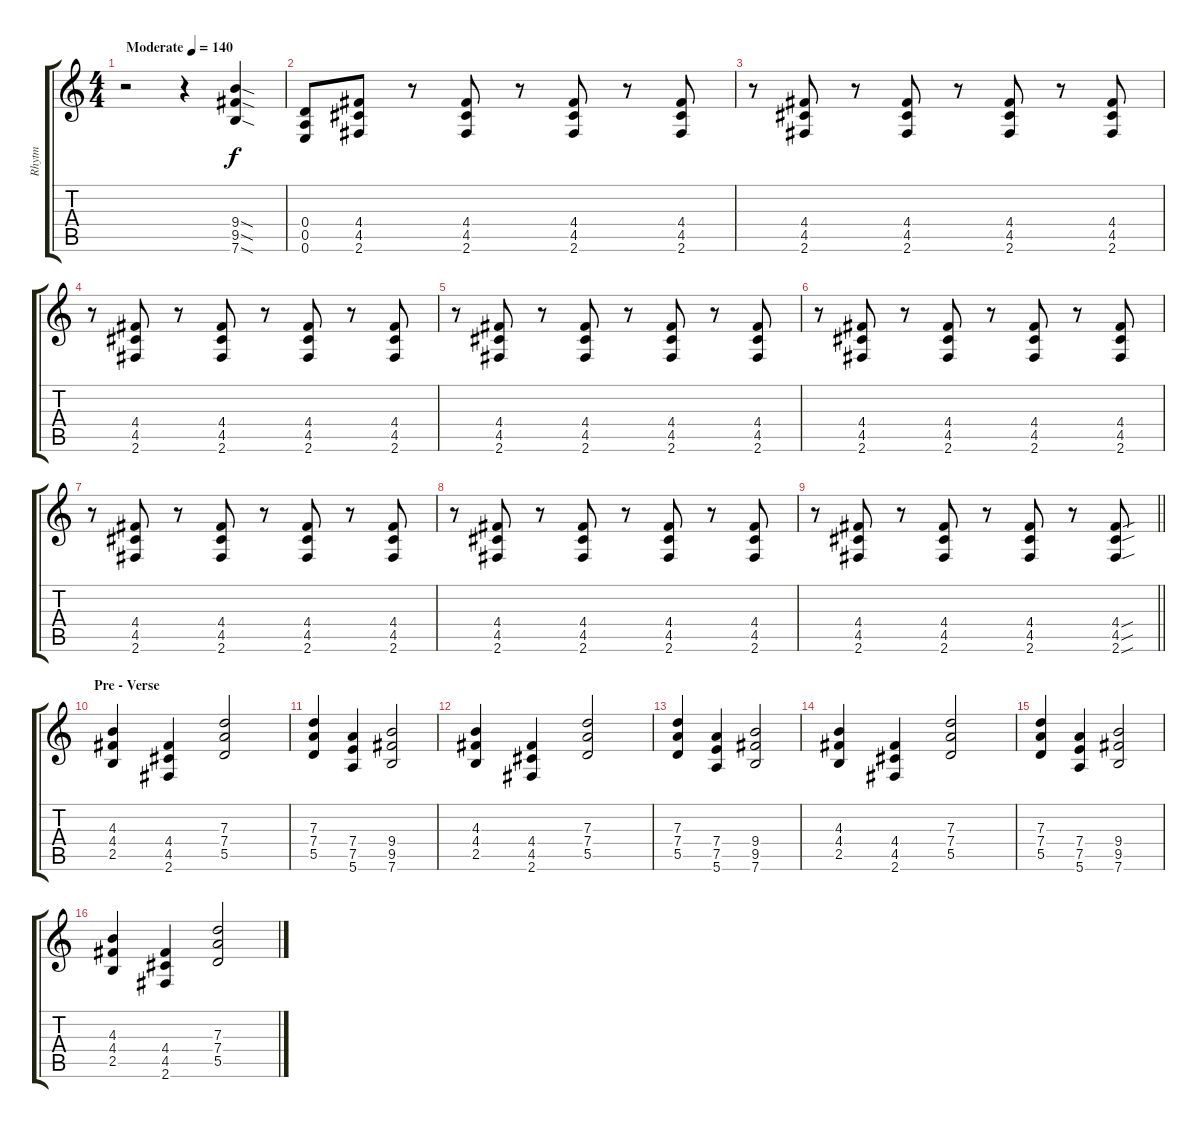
\track ("Rhytm" "Rhytm") {instrument overdrivenguitar}
\staff {score tabs}
\tuning (E4 B3 G3 D3 A2 E2) {hide}
\ts (4 4)
\tempo (140 "Moderate")
\clef g2
\ks c
r.2{dy f instrument overdrivenguitar} r.4 (9.4{sod} 9.5{sod} 7.6{sod}).4 |
(0.4 0.5 0.6).8 (4.4 4.5 2.6).8 r.8 (4.4 4.5 2.6).8 r.8 (4.4 4.5 2.6).8 r.8 (4.4 4.5 2.6).8 |
r.8 (4.4 4.5 2.6).8 r.8 (4.4 4.5 2.6).8 r.8 (4.4 4.5 2.6).8 r.8 (4.4 4.5 2.6).8 |
r.8 (4.4 4.5 2.6).8 r.8 (4.4 4.5 2.6).8 r.8 (4.4 4.5 2.6).8 r.8 (4.4 4.5 2.6).8 |
r.8 (4.4 4.5 2.6).8 r.8 (4.4 4.5 2.6).8 r.8 (4.4 4.5 2.6).8 r.8 (4.4 4.5 2.6).8 |
r.8 (4.4 4.5 2.6).8 r.8 (4.4 4.5 2.6).8 r.8 (4.4 4.5 2.6).8 r.8 (4.4 4.5 2.6).8 |
r.8 (4.4 4.5 2.6).8 r.8 (4.4 4.5 2.6).8 r.8 (4.4 4.5 2.6).8 r.8 (4.4 4.5 2.6).8 |
r.8 (4.4 4.5 2.6).8 r.8 (4.4 4.5 2.6).8 r.8 (4.4 4.5 2.6).8 r.8 (4.4 4.5 2.6).8 |
\barLineRight lightlight
r.8 (4.4 4.5 2.6).8 r.8 (4.4 4.5 2.6).8 r.8 (4.4 4.5 2.6).8 r.8 (4.4{sou} 4.5{sou} 2.6{sou}).8 |
\section ("" "Pre - Verse")
(4.3 4.4 2.5).4 (4.4 4.5 2.6).4 (7.3 7.4 5.5).2 |
(7.3 7.4 5.5).4 (7.4 7.5 5.6).4 (9.4 9.5 7.6).2 |
(4.3 4.4 2.5).4 (4.4 4.5 2.6).4 (7.3 7.4 5.5).2 |
(7.3 7.4 5.5).4 (7.4 7.5 5.6).4 (9.4 9.5 7.6).2 |
(4.3 4.4 2.5).4 (4.4 4.5 2.6).4 (7.3 7.4 5.5).2 |
(7.3 7.4 5.5).4 (7.4 7.5 5.6).4 (9.4 9.5 7.6).2 |
(4.3 4.4 2.5).4 (4.4 4.5 2.6).4 (7.3 7.4 5.5).2
